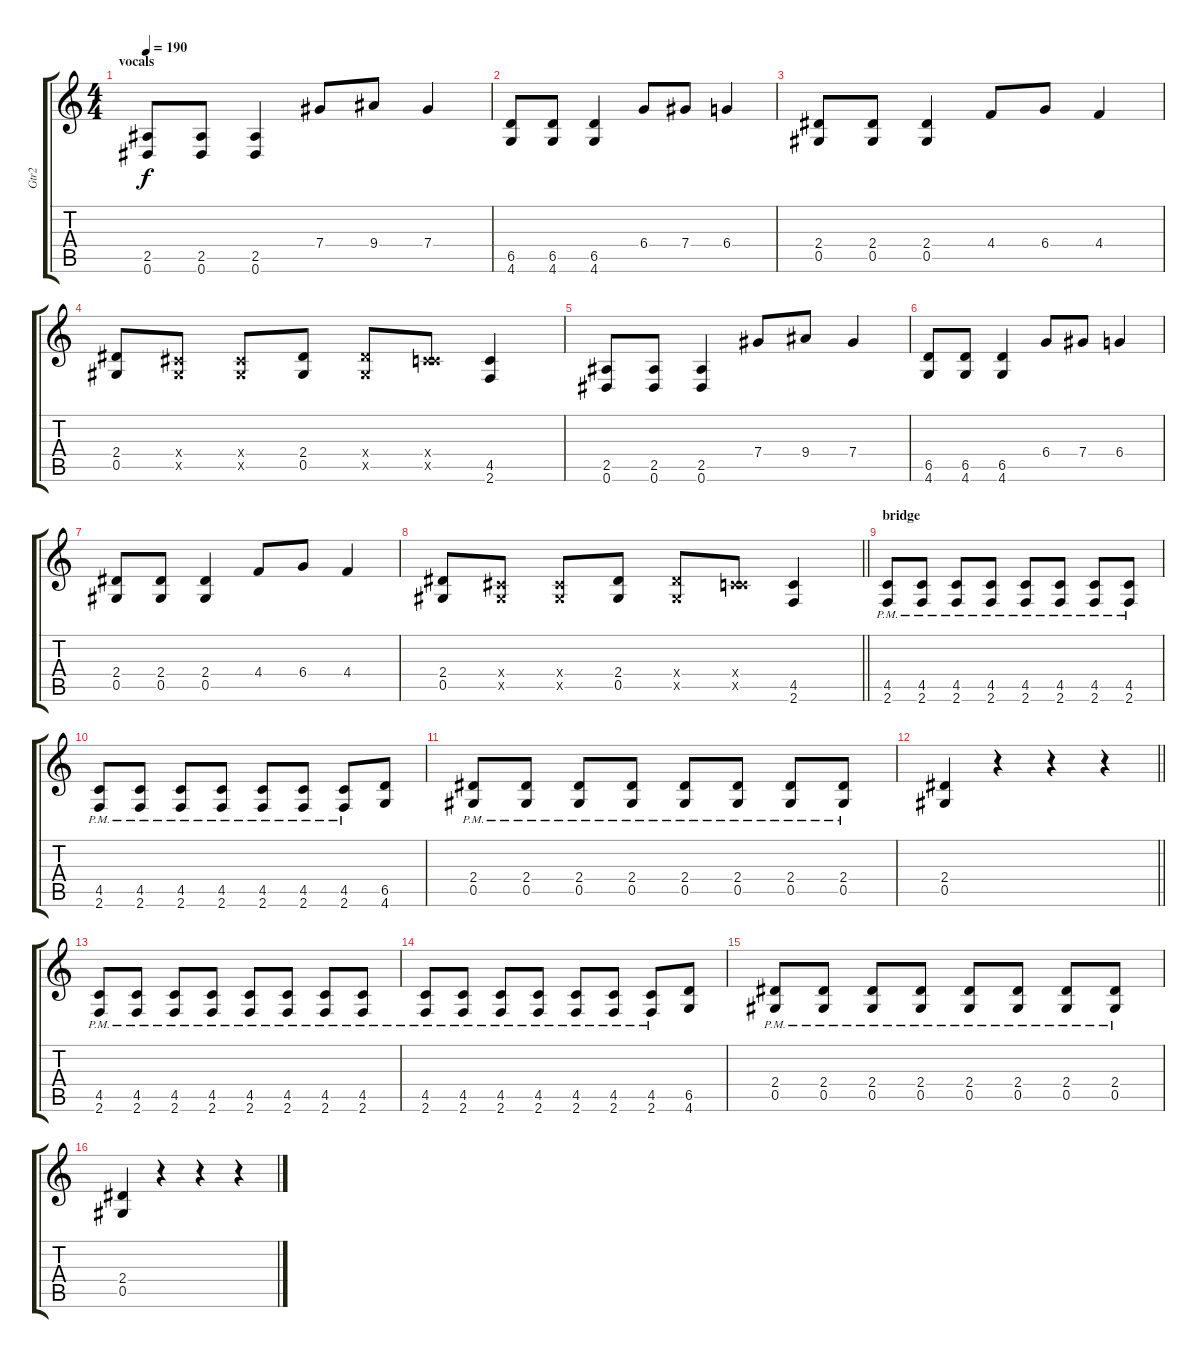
\track ("Gtr2" "Gtr2") {instrument distortionguitar}
\staff {score tabs}
\tuning (Eb4 Bb3 Gb3 Db3 Ab2 Eb2) {hide}
\ts (4 4)
\section ("" "vocals")
\tempo 190
\clef g2
\ks c
(2.5 0.6).8{dy f} (2.5 0.6).8 (2.5 0.6).4 7.4.8 9.4.8 7.4.4 |
(6.5 4.6).8 (6.5 4.6).8 (6.5 4.6).4 6.4.8 7.4.8 6.4.4 |
(2.4 0.5).8 (2.4 0.5).8 (2.4 0.5).4 4.4.8 6.4.8 4.4.4 |
(2.4 0.5).8 (0.4{x} 0.5{x}).8 (0.4{x} 0.5{x}).8 (2.4 0.5).8 (2.4{x} 0.5{x}).8 (0.4{x} 4.5{x}).8 (4.5 2.6).4 |
(2.5 0.6).8 (2.5 0.6).8 (2.5 0.6).4 7.4.8 9.4.8 7.4.4 |
(6.5 4.6).8 (6.5 4.6).8 (6.5 4.6).4 6.4.8 7.4.8 6.4.4 |
(2.4 0.5).8 (2.4 0.5).8 (2.4 0.5).4 4.4.8 6.4.8 4.4.4 |
\barLineRight lightlight
(2.4 0.5).8 (0.4{x} 0.5{x}).8 (0.4{x} 0.5{x}).8 (2.4 0.5).8 (2.4{x} 0.5{x}).8 (0.4{x} 4.5{x}).8 (4.5 2.6).4 |
\section ("" "bridge")
(4.5{pm} 2.6{pm}).8 (4.5{pm} 2.6{pm}).8 (4.5{pm} 2.6{pm}).8 (4.5{pm} 2.6{pm}).8 (4.5{pm} 2.6{pm}).8 (4.5{pm} 2.6{pm}).8 (4.5{pm} 2.6{pm}).8 (4.5{pm} 2.6{pm}).8 |
(4.5{pm} 2.6{pm}).8 (4.5{pm} 2.6{pm}).8 (4.5{pm} 2.6{pm}).8 (4.5{pm} 2.6{pm}).8 (4.5{pm} 2.6{pm}).8 (4.5{pm} 2.6{pm}).8 (4.5{pm} 2.6{pm}).8 (6.5 4.6).8 |
(2.4{pm} 0.5{pm}).8 (2.4{pm} 0.5{pm}).8 (2.4{pm} 0.5{pm}).8 (2.4{pm} 0.5{pm}).8 (2.4{pm} 0.5{pm}).8 (2.4{pm} 0.5{pm}).8 (2.4{pm} 0.5{pm}).8 (2.4{pm} 0.5{pm}).8 |
\barLineRight lightlight
(2.4 0.5).4 r.4 r.4 r.4 |
(4.5{pm} 2.6{pm}).8 (4.5{pm} 2.6{pm}).8 (4.5{pm} 2.6{pm}).8 (4.5{pm} 2.6{pm}).8 (4.5{pm} 2.6{pm}).8 (4.5{pm} 2.6{pm}).8 (4.5{pm} 2.6{pm}).8 (4.5{pm} 2.6{pm}).8 |
(4.5{pm} 2.6{pm}).8 (4.5{pm} 2.6{pm}).8 (4.5{pm} 2.6{pm}).8 (4.5{pm} 2.6{pm}).8 (4.5{pm} 2.6{pm}).8 (4.5{pm} 2.6{pm}).8 (4.5{pm} 2.6{pm}).8 (6.5 4.6).8 |
(2.4{pm} 0.5{pm}).8 (2.4{pm} 0.5{pm}).8 (2.4{pm} 0.5{pm}).8 (2.4{pm} 0.5{pm}).8 (2.4{pm} 0.5{pm}).8 (2.4{pm} 0.5{pm}).8 (2.4{pm} 0.5{pm}).8 (2.4{pm} 0.5{pm}).8 |
(2.4 0.5).4 r.4 r.4 r.4
